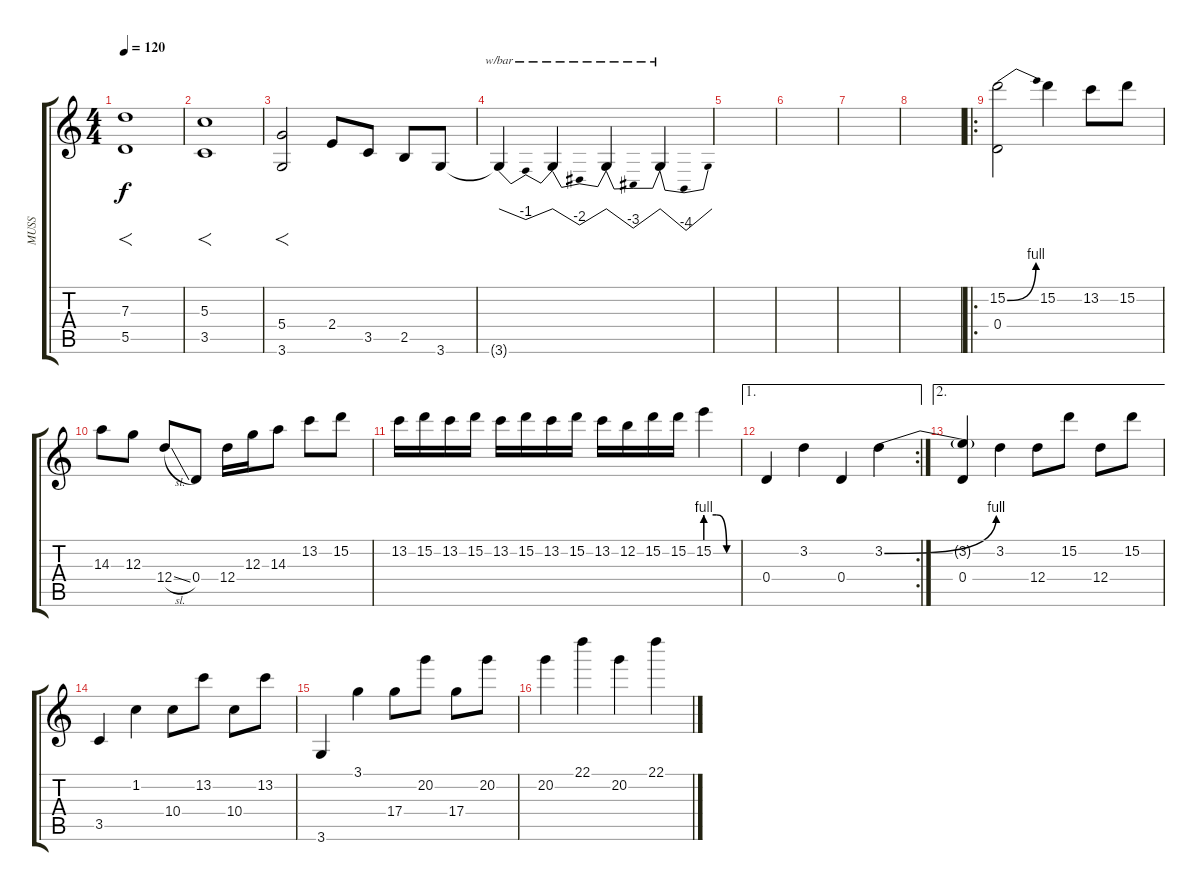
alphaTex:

\track ("MUSS" "MUSS") {instrument overdrivenguitar}
\staff {score tabs}
\tuning (E4 B3 G3 D3 A2 E2) {hide}
\ts (4 4)
\tempo 120
\clef g2
\ks c
(7.3 5.5).1{f dy f instrument overdrivenguitar} |
(5.3 3.5).1{f} |
(5.4 3.6).2{f} 2.4.8 3.5.8 2.5.8 3.6.8 |
3.6{t}.4{tbe (dip default 0 0 30 -4 60 0)} 3.6{t}.4{tbe (dip default 0 0 30 -8 60 0)} 3.6{t}.4{tbe (dip default 0 0 30 -12 60 0)} 3.6{t}.4{tbe (dip default 0 0 30 -16 60 0)} |
|
|
|
|
\ro
(15.2{be (bend 0 0 60 4)} 0.4).2 15.2.4 13.2.8 15.2.8 |
14.3.8 12.3.8 12.4{sl}.8 0.4.8 12.4.16 12.3.16 14.3.8 13.2.8 15.2.8 |
13.2.16 15.2.16 13.2.16 15.2.16 13.2.16 15.2.16 13.2.16 15.2.16 13.2.16 12.2.16 15.2.16 15.2.16 15.2{be (custom 0 4 20 4 40 0 60 0)}.4 |
\ae 1
\rc 2
0.4.4 3.2.4 0.4.4 3.2{be (bend 0 0 60 4)}.4 |
\ae 2
(3.2{t} 0.4).4 3.2.4 12.4.8 15.2.8 12.4.8 15.2.8 |
3.5.4 1.2.4 10.4.8 13.2.8 10.4.8 13.2.8 |
3.6.4 3.1.4 17.4.8 20.2.8 17.4.8 20.2.8 |
20.2.4 22.1.4 20.2.4 22.1.4
